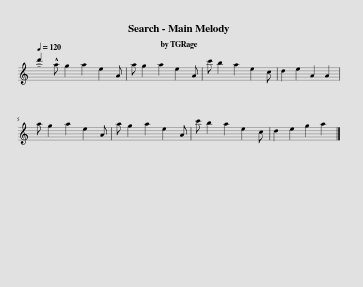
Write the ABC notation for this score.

X:1
L:1/8
Q:1/4=120
M:none
I:linebreak $
K:C
V:1 treble
V:1
 !tenuto!d'2 !^!a g2 a2 e2 A | a g2 a2 e2 A | c' b2 a2 e2 c | d2 e2 A2 A2 |$ a g2 a2 e2 A | %5
 a g2 a2 e2 A | c' b2 a2 e2 c | d2 e2 g2 a2 |] %8
